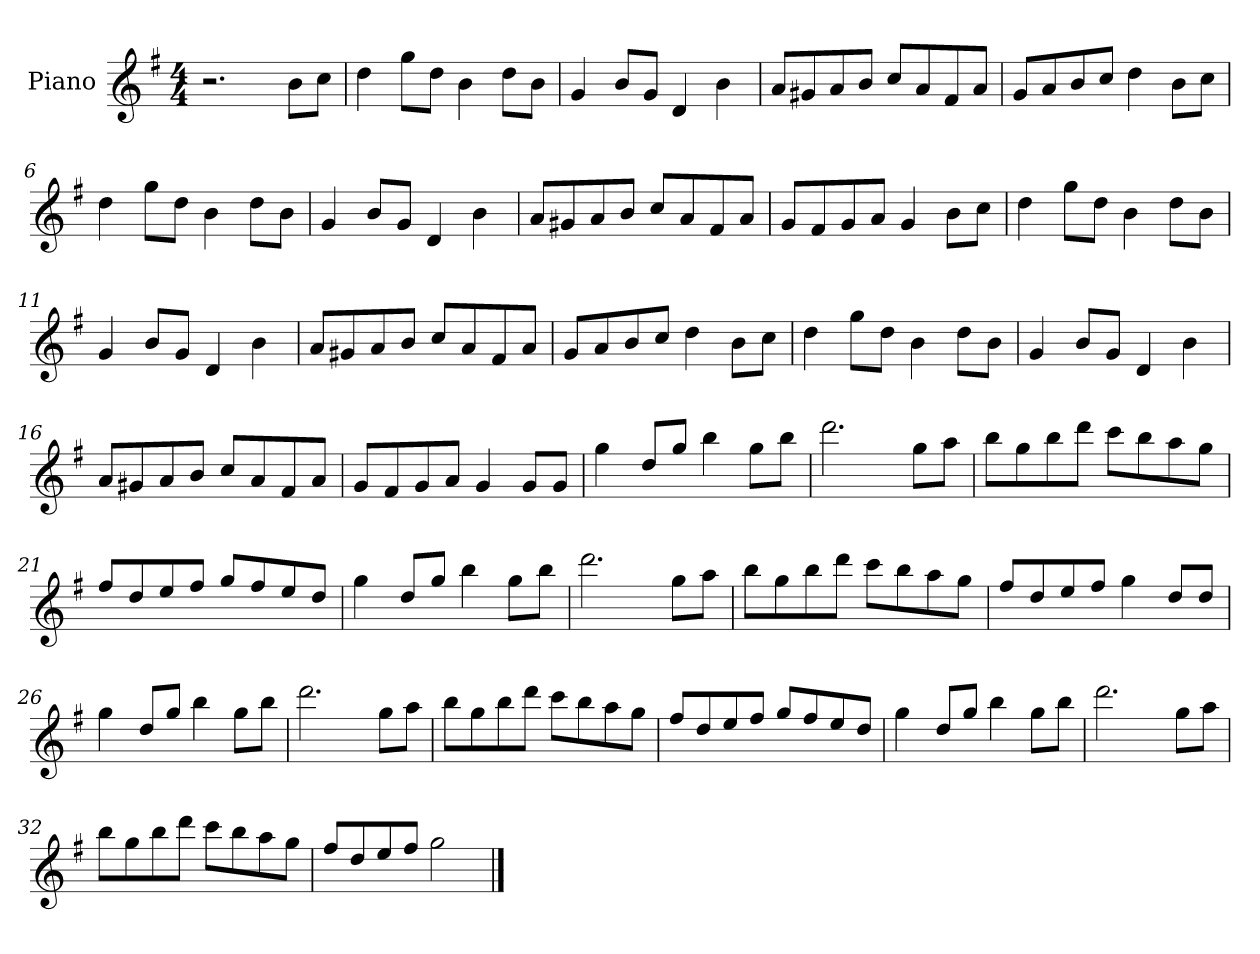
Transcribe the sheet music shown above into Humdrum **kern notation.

**kern
*part1
*staff1
*I"Piano
*I'Pno
*clefG2
*k[f#]
*M4/4
=1
2.r
8b\L
8cc\J
=2
4dd\
8gg\L
8dd\J
4b\
8dd\L
8b\J
=3
4g/
8b/L
8g/J
4d/
4b\
=4
8a/L
8g#X/
8a/
8b/J
8cc/L
8a/
8f#/
8a/J
=5
8g/L
8a/
8b/
8cc/J
4dd\
8b\L
8cc\J
=6
4dd\
8gg\L
8dd\J
4b\
8dd\L
8b\J
=7
4g/
8b/L
8g/J
4d/
4b\
=8
8a/L
8g#X/
8a/
8b/J
8cc/L
8a/
8f#/
8a/J
=9
8g/L
8f#/
8g/
8a/J
4g/
8b\L
8cc\J
=10
4dd\
8gg\L
8dd\J
4b\
8dd\L
8b\J
=11
4g/
8b/L
8g/J
4d/
4b\
=12
8a/L
8g#X/
8a/
8b/J
8cc/L
8a/
8f#/
8a/J
=13
8g/L
8a/
8b/
8cc/J
4dd\
8b\L
8cc\J
=14
4dd\
8gg\L
8dd\J
4b\
8dd\L
8b\J
=15
4g/
8b/L
8g/J
4d/
4b\
=16
8a/L
8g#X/
8a/
8b/J
8cc/L
8a/
8f#/
8a/J
=17
8g/L
8f#/
8g/
8a/J
4g/
8g/L
8g/J
=18
4gg\
8dd/L
8gg/J
4bb\
8gg\L
8bb\J
=19
2.ddd\
8gg\L
8aa\J
=20
8bb\L
8gg\
8bb\
8ddd\J
8ccc\L
8bb\
8aa\
8gg\J
=21
8ff#/L
8dd/
8ee/
8ff#/J
8gg/L
8ff#/
8ee/
8dd/J
=22
4gg\
8dd/L
8gg/J
4bb\
8gg\L
8bb\J
=23
2.ddd\
8gg\L
8aa\J
=24
8bb\L
8gg\
8bb\
8ddd\J
8ccc\L
8bb\
8aa\
8gg\J
=25
8ff#/L
8dd/
8ee/
8ff#/J
4gg\
8dd/L
8dd/J
=26
4gg\
8dd/L
8gg/J
4bb\
8gg\L
8bb\J
=27
2.ddd\
8gg\L
8aa\J
=28
8bb\L
8gg\
8bb\
8ddd\J
8ccc\L
8bb\
8aa\
8gg\J
=29
8ff#/L
8dd/
8ee/
8ff#/J
8gg/L
8ff#/
8ee/
8dd/J
=30
4gg\
8dd/L
8gg/J
4bb\
8gg\L
8bb\J
=31
2.ddd\
8gg\L
8aa\J
=32
8bb\L
8gg\
8bb\
8ddd\J
8ccc\L
8bb\
8aa\
8gg\J
=33
8ff#/L
8dd/
8ee/
8ff#/J
2gg\
==
*-
